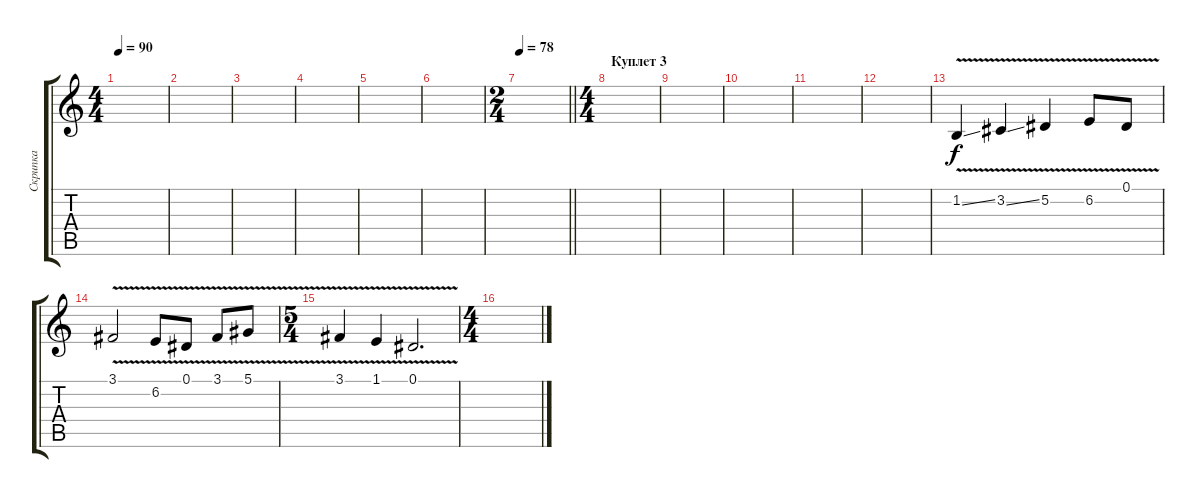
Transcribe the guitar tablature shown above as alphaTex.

\track ("Скрипка" "Скрипка") {instrument violin}
\staff {score tabs}
\tuning (Eb4 Bb3 Gb3 Db3 Ab2 Eb2) {hide}
\ts (4 4)
\tempo 90
\clef g2
\ks c
|
|
|
|
|
|
\ts (2 4)
\tempo 78
\barLineRight lightlight
|
\ts (4 4)
\section ("" "Куплет 3")
|
|
|
|
|
1.2{v ss}.4{volume 9} 3.2{v ss}.4 5.2{v}.4 6.2{v}.8 0.1{v}.8 |
3.1{v}.2 6.2{v}.8 0.1{v}.8 3.1{v}.8 5.1{v}.8 |
\ts (5 4)
3.1{v}.4 1.1{v}.4 0.1{v}.2{d} |
\ts (4 4)
